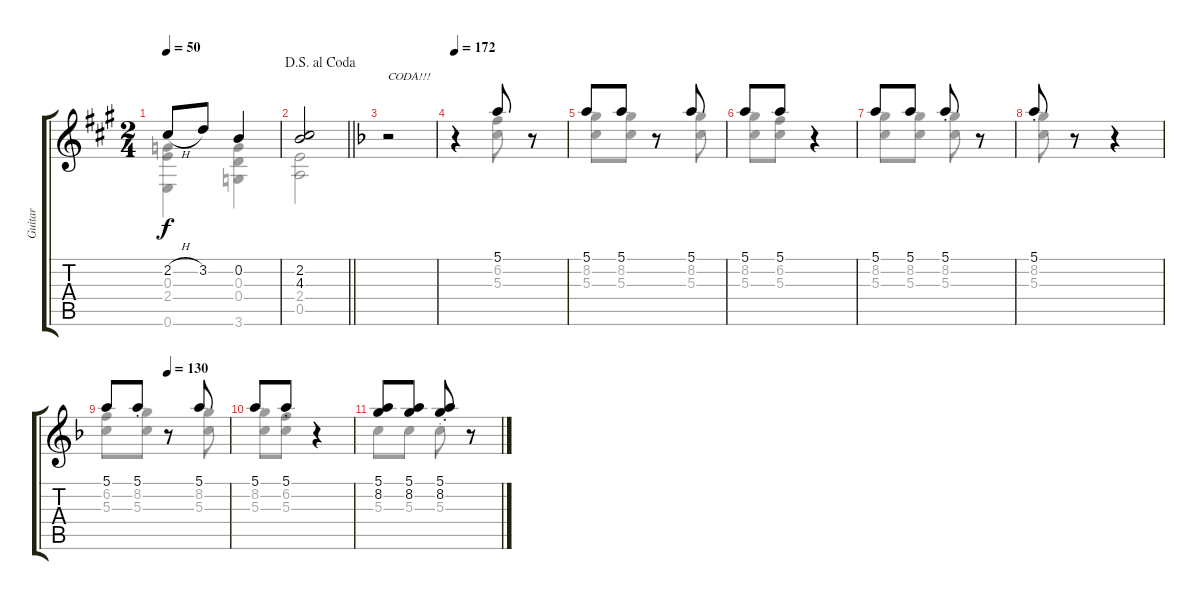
\track ("Guitar" "Guitar") {instrument acousticguitarnylon}
\staff {score tabs}
\tuning (E4 B3 G3 D3 A2 E2) {hide}
\voice
\ts (2 4)
\tempo 50
\clef g2
\ks f#minor
2.2{h}.8{dy f} 3.2.8 0.2.4 |
\jump dalsegnoalcoda
\barLineRight lightlight
(2.2 4.3).2 |
\ks dminor
r.2{txt "CODA!!!"} |
\tempo 172
r.4 5.1.8 r.8 |
5.1.8 5.1.8 r.8 5.1.8 |
5.1.8 5.1.8 r.4 |
5.1.8 5.1.8 5.1{st}.8 r.8 |
5.1{st}.8 r.8 r.4 |
\tempo (130 0.5)
5.1.8 5.1{st}.8 r.8{volume 4} 5.1.8 |
5.1.8 5.1{st}.8 r.4 |
(5.1 8.2).8 (5.1 8.2).8 (5.1{st} 8.2{st}).8 r.8
\voice
\clef g2
\ottava regular
\simile none
\ks f#minor
(0.3 2.4 0.6).4{dy f} (0.3 0.4 3.6).4 |
\barLineRight lightlight
(2.4 0.5).2 |
\ks dminor
r.2 |
r.4 (6.2 5.3).8 r.8 |
(8.2 5.3).8 (8.2 5.3).8 r.8 (8.2 5.3).8 |
(8.2 5.3).8 (6.2{st} 5.3{st}).8 r.4 |
(8.2 5.3).8 (8.2 5.3).8 (8.2{st} 5.3{st}).8 r.8 |
(8.2{st} 5.3{st}).8 r.8 r.4 |
(6.2 5.3).8 (8.2{st} 5.3{st}).8 r.8 (8.2 5.3).8 |
(8.2 5.3).8 (6.2{st} 5.3).8 r.4 |
5.3.8 5.3.8 5.3{st}.8 r.8
